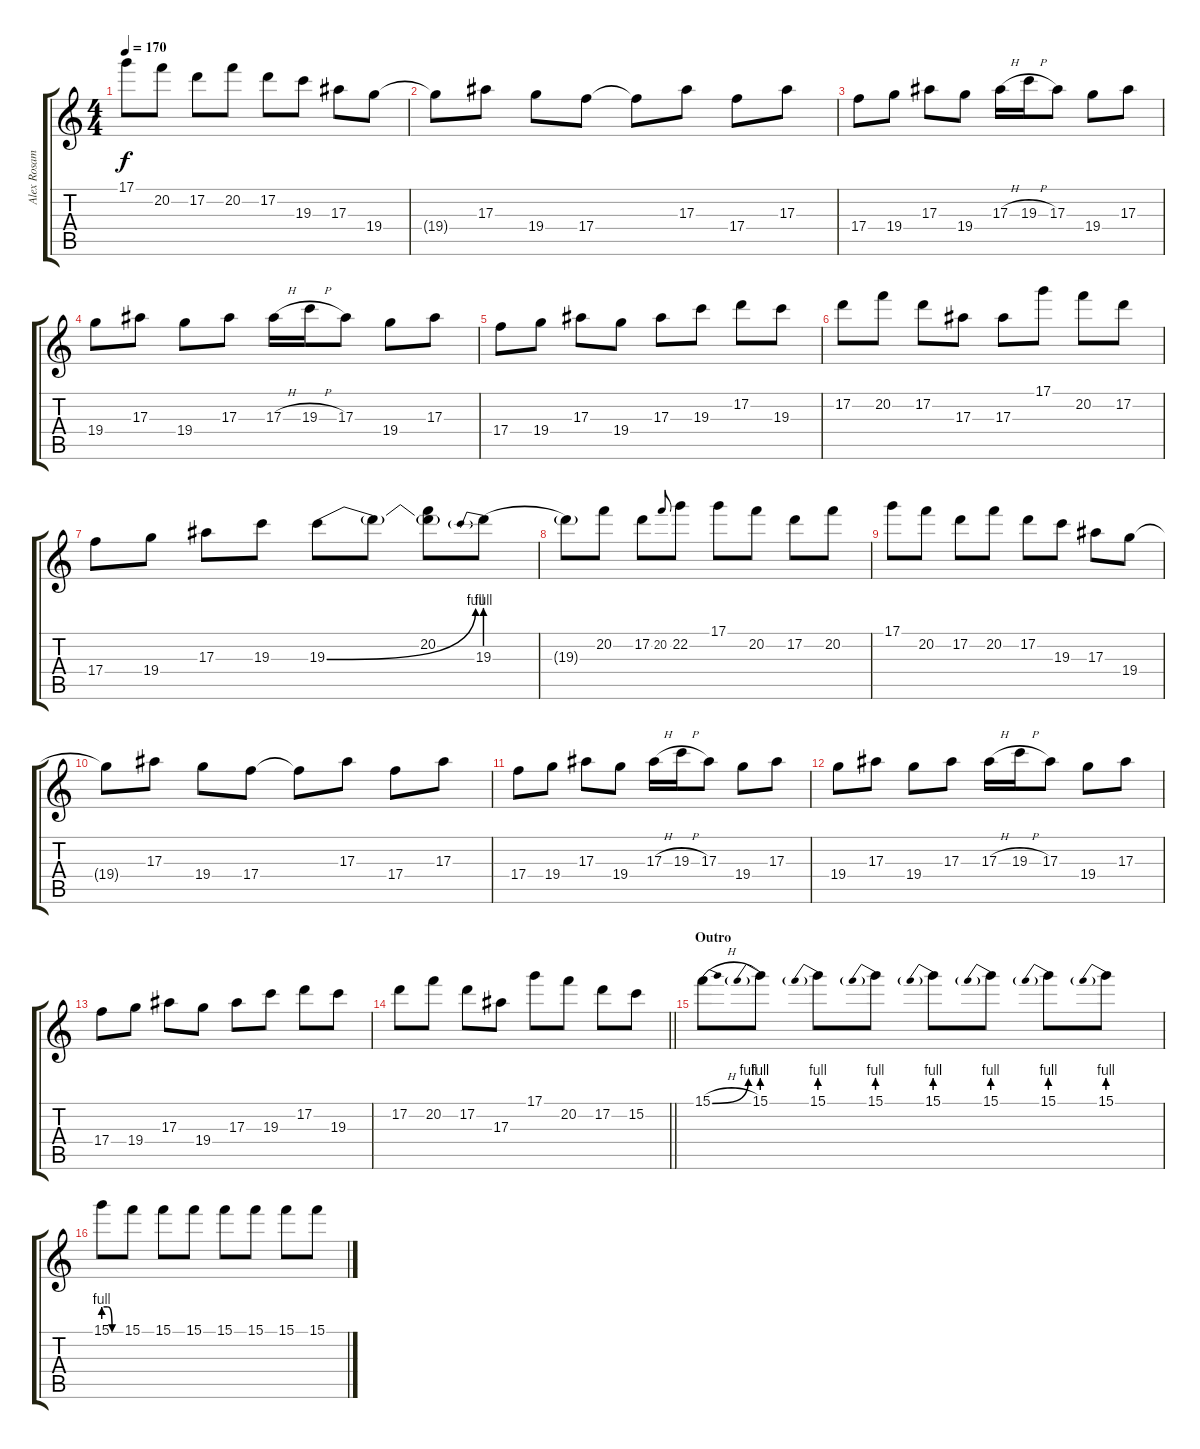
\track ("Alex Rosamilia" "Alex Rosam") {instrument overdrivenguitar}
\staff {score tabs}
\tuning (D4 A3 F3 C3 G2 D2) {hide}
\ts (4 4)
\tempo 170
\clef g2
\ks c
17.1.8{dy f} 20.2.8 17.2.8 20.2.8 17.2.8 19.3.8 17.3.8 19.4.8 |
19.4{t}.8 17.3.8 19.4.8 17.4.8 17.4{t}.8 17.3.8 17.4.8 17.3.8 |
17.4.8 19.4.8 17.3.8 19.4.8 17.3{h}.16 19.3{h}.16 17.3.8 19.4.8 17.3.8 |
19.4.8 17.3.8 19.4.8 17.3.8 17.3{h}.16 19.3{h}.16 17.3.8 19.4.8 17.3.8 |
17.4.8 19.4.8 17.3.8 19.4.8 17.3.8 19.3.8 17.2.8 19.3.8 |
17.2.8 20.2.8 17.2.8 17.3.8 17.3.8 17.1.8 20.2.8 17.2.8 |
17.4.8 19.4.8 17.3.8 19.3.8 19.3{be (bend 0 0 60 4)}.8 19.3{t}.8 (20.2 19.3{t}).8 19.3{be (prebend 0 4 60 4)}.8 |
19.3{t}.8 20.2.8 17.2.8 20.2.8{gr onbeat} 22.2.8 17.1.8 20.2.8 17.2.8 20.2.8 |
17.1.8 20.2.8 17.2.8 20.2.8 17.2.8 19.3.8 17.3.8 19.4.8 |
19.4{t}.8 17.3.8 19.4.8 17.4.8 17.4{t}.8 17.3.8 17.4.8 17.3.8 |
17.4.8 19.4.8 17.3.8 19.4.8 17.3{h}.16 19.3{h}.16 17.3.8 19.4.8 17.3.8 |
19.4.8 17.3.8 19.4.8 17.3.8 17.3{h}.16 19.3{h}.16 17.3.8 19.4.8 17.3.8 |
17.4.8 19.4.8 17.3.8 19.4.8 17.3.8 19.3.8 17.2.8 19.3.8 |
\barLineRight lightlight
17.2.8 20.2.8 17.2.8 17.3.8 17.1.8 20.2.8 17.2.8 15.2.8 |
\section ("" "Outro")
15.1{be (bend 0 0 60 4) h}.8 15.1{be (prebend 0 4 60 4)}.8 15.1{be (prebend 0 4 60 4)}.8 15.1{be (prebend 0 4 60 4)}.8 15.1{be (prebend 0 4 60 4)}.8 15.1{be (prebend 0 4 60 4)}.8 15.1{be (prebend 0 4 60 4)}.8 15.1{be (prebend 0 4 60 4)}.8 |
15.1{be (custom 0 4 15 4 30 0 60 0)}.8 15.1.8 15.1.8 15.1.8 15.1.8 15.1.8 15.1.8 15.1.8
